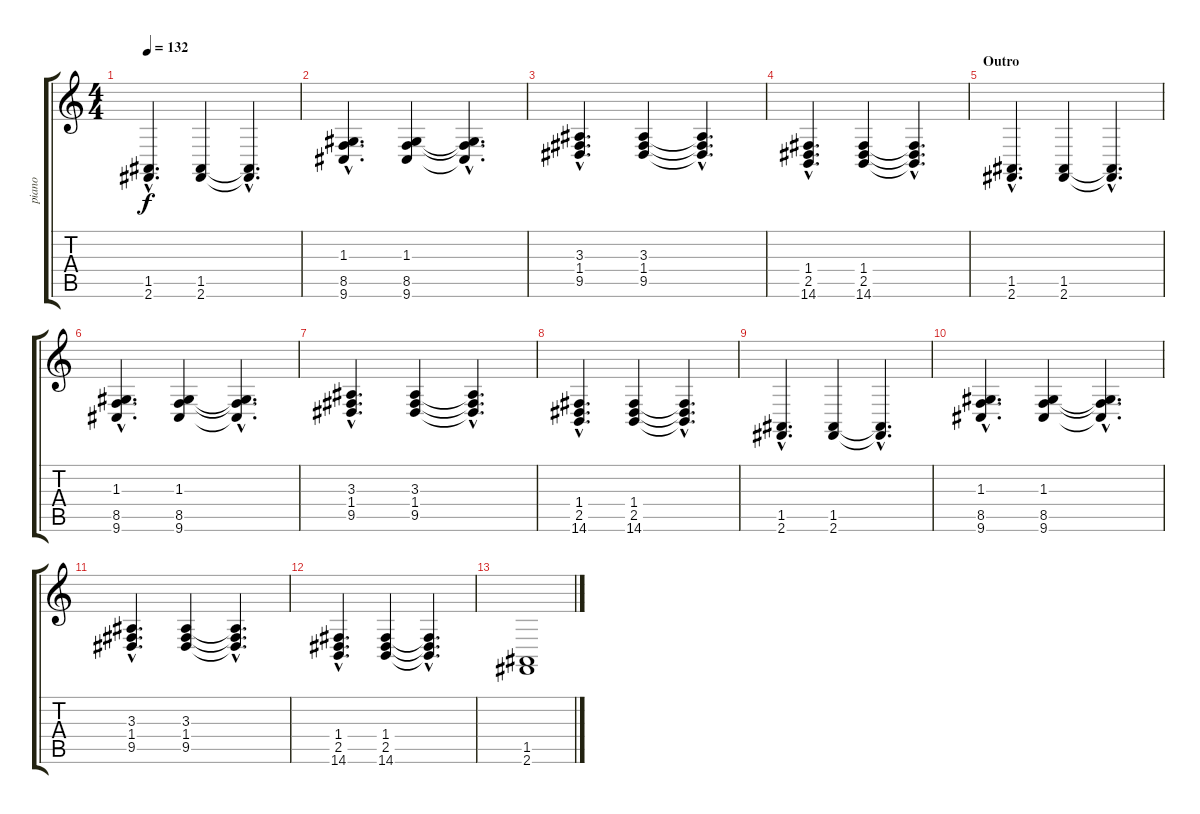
\track ("piano" "piano") {instrument acousticgrandpiano}
\staff {score tabs}
\tuning (E4 B3 G3 D3 A2 E2) {hide}
\ts (4 4)
\tempo 132
\clef g2
\ks c
(1.5{hac} 2.6{hac}).4{d dy f} (1.5 2.6).4 (1.5{hac t} 2.6{hac t}).4{d} |
(1.3{hac} 8.5{hac} 9.6{hac}).4{d} (1.3 8.5 9.6).4 (1.3{hac t} 8.5{hac t} 9.6{hac t}).4{d} |
(3.3{hac} 1.4{hac} 9.5{hac}).4{d} (3.3 1.4 9.5).4 (3.3{hac t} 1.4{hac t} 9.5{hac t}).4{d} |
(1.4{hac} 2.5{hac} 14.6{hac}).4{d} (1.4 2.5 14.6).4 (1.4{hac t} 2.5{hac t} 14.6{hac t}).4{d} |
\section ("" "Outro")
(1.5{hac} 2.6{hac}).4{d} (1.5 2.6).4 (1.5{hac t} 2.6{hac t}).4{d} |
(1.3{hac} 8.5{hac} 9.6{hac}).4{d} (1.3 8.5 9.6).4 (1.3{hac t} 8.5{hac t} 9.6{hac t}).4{d} |
(3.3{hac} 1.4{hac} 9.5{hac}).4{d} (3.3 1.4 9.5).4 (3.3{hac t} 1.4{hac t} 9.5{hac t}).4{d} |
(1.4{hac} 2.5{hac} 14.6{hac}).4{d} (1.4 2.5 14.6).4 (1.4{hac t} 2.5{hac t} 14.6{hac t}).4{d} |
(1.5{hac} 2.6{hac}).4{d} (1.5 2.6).4 (1.5{hac t} 2.6{hac t}).4{d} |
(1.3{hac} 8.5{hac} 9.6{hac}).4{d} (1.3 8.5 9.6).4 (1.3{hac t} 8.5{hac t} 9.6{hac t}).4{d} |
(3.3{hac} 1.4{hac} 9.5{hac}).4{d} (3.3 1.4 9.5).4 (3.3{hac t} 1.4{hac t} 9.5{hac t}).4{d} |
(1.4{hac} 2.5{hac} 14.6{hac}).4{d} (1.4 2.5 14.6).4 (1.4{hac t} 2.5{hac t} 14.6{hac t}).4{d} |
(1.5 2.6).1
